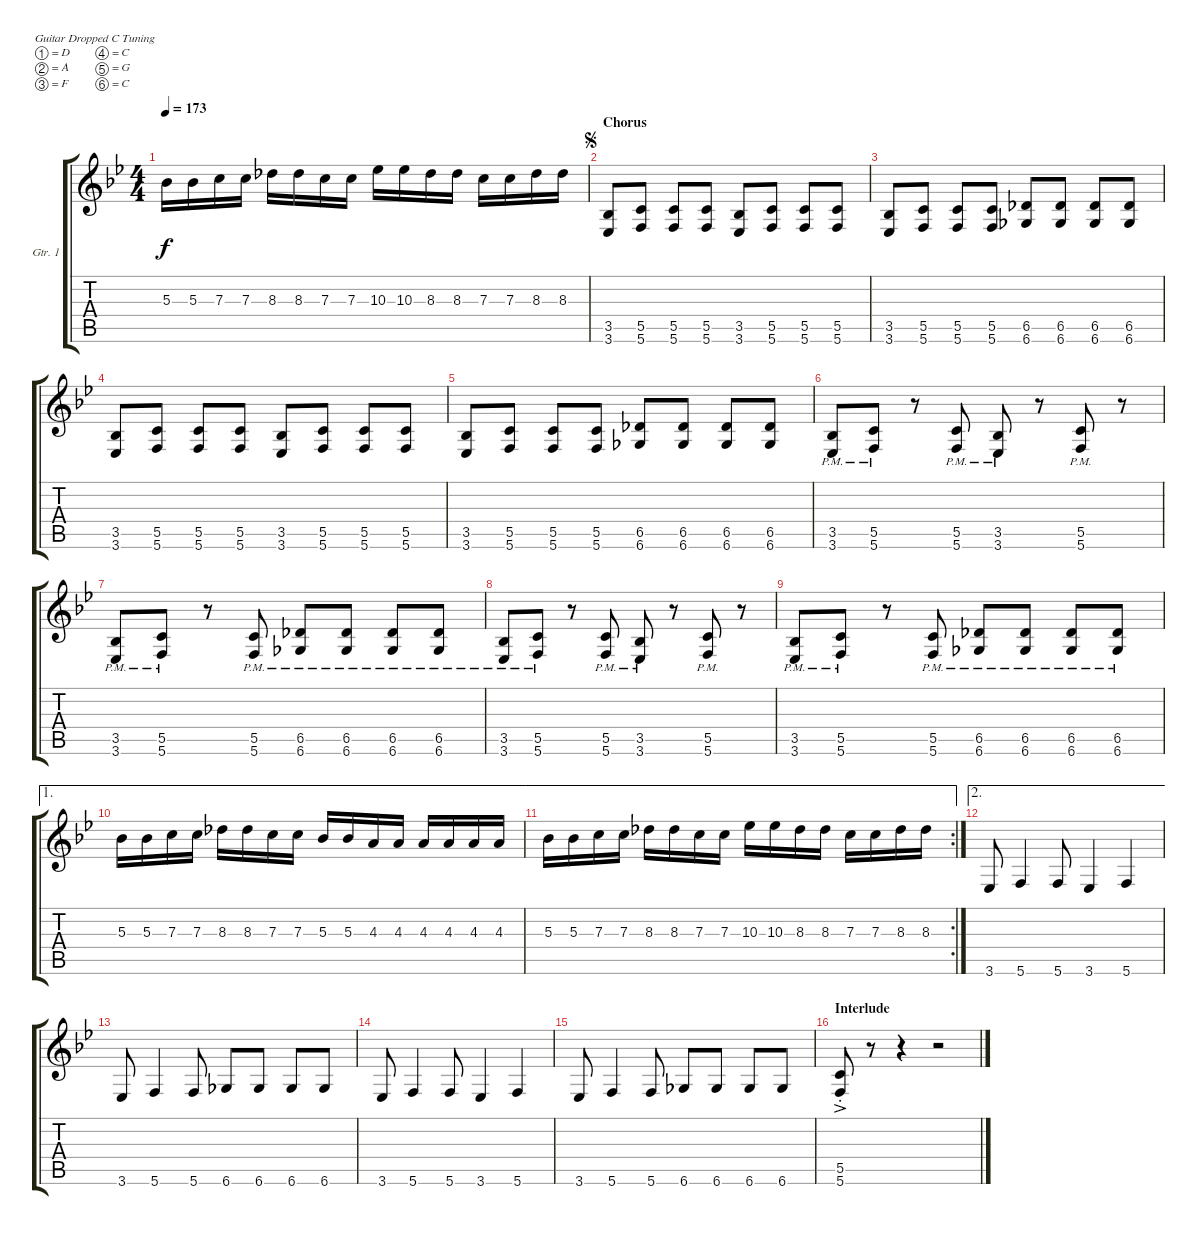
\defaultSystemsLayout 4
\bracketExtendMode groupsimilarinstruments
\firstSystemTrackNameOrientation horizontal
\otherSystemsTrackNameOrientation horizontal
\track ("Electric Guitar" "Gtr. 1") {instrument distortionguitar}
\staff {score tabs}
\tuning (D4 A3 F3 C3 G2 C2)
\ts (4 4)
\tempo 173
\clef g2
\ks bb
5.3.16{dy f} 5.3.16 7.3.16 7.3.16 8.3.16 8.3.16 7.3.16 7.3.16 10.3.16 10.3.16 8.3.16 8.3.16 7.3.16 7.3.16 8.3.16 8.3.16 |
\section ("" "Chorus")
\jump segno
(3.5 3.6).8 (5.5 5.6).8 (5.5 5.6).8 (5.5 5.6).8 (3.5 3.6).8 (5.5 5.6).8 (5.5 5.6).8 (5.5 5.6).8 |
(3.5 3.6).8 (5.5 5.6).8 (5.5 5.6).8 (5.5 5.6).8 (6.5 6.6).8 (6.5 6.6).8 (6.5 6.6).8 (6.5 6.6).8 |
(3.5 3.6).8 (5.5 5.6).8 (5.5 5.6).8 (5.5 5.6).8 (3.5 3.6).8 (5.5 5.6).8 (5.5 5.6).8 (5.5 5.6).8 |
(3.5 3.6).8 (5.5 5.6).8 (5.5 5.6).8 (5.5 5.6).8 (6.5 6.6).8 (6.5 6.6).8 (6.5 6.6).8 (6.5 6.6).8 |
(3.6{pm} 3.5{pm}).8 (5.6{pm} 5.5{pm}).8 r.8 (5.6{pm} 5.5{pm}).8 (3.6{pm} 3.5{pm}).8 r.8 (5.6{pm} 5.5{pm}).8 r.8 |
(3.6{pm} 3.5{pm}).8 (5.6{pm} 5.5{pm}).8 r.8 (5.6{pm} 5.5{pm}).8 (6.6{pm} 6.5{pm}).8 (6.5{pm} 6.6{pm}).8 (6.6{pm} 6.5{pm}).8 (6.5{pm} 6.6{pm}).8 |
(3.6{pm} 3.5{pm}).8 (5.6{pm} 5.5{pm}).8 r.8 (5.6{pm} 5.5{pm}).8 (3.6{pm} 3.5{pm}).8 r.8 (5.6{pm} 5.5{pm}).8 r.8 |
(3.6{pm} 3.5{pm}).8 (5.6{pm} 5.5{pm}).8 r.8 (5.6{pm} 5.5{pm}).8 (6.6{pm} 6.5{pm}).8 (6.5{pm} 6.6{pm}).8 (6.6{pm} 6.5{pm}).8 (6.5{pm} 6.6{pm}).8 |
\ae 1
5.3.16 5.3.16 7.3.16 7.3.16 8.3.16 8.3.16 7.3.16 7.3.16 5.3.16 5.3.16 4.3.16 4.3.16 4.3.16 4.3.16 4.3.16 4.3.16 |
\ae 1
\rc 2
5.3.16 5.3.16 7.3.16 7.3.16 8.3.16 8.3.16 7.3.16 7.3.16 10.3.16 10.3.16 8.3.16 8.3.16 7.3.16 7.3.16 8.3.16 8.3.16 |
\ae 2
3.6.8 5.6.4 5.6.8 3.6.4 5.6.4 |
3.6.8 5.6.4 5.6.8 6.6.8 6.6.8 6.6.8 6.6.8 |
3.6.8 5.6.4 5.6.8 3.6.4 5.6.4 |
3.6.8 5.6.4 5.6.8 6.6.8 6.6.8 6.6.8 6.6.8 |
\section ("" "Interlude")
(5.6{ac st} 5.5{ac st}).8 r.8 r.4 r.2
